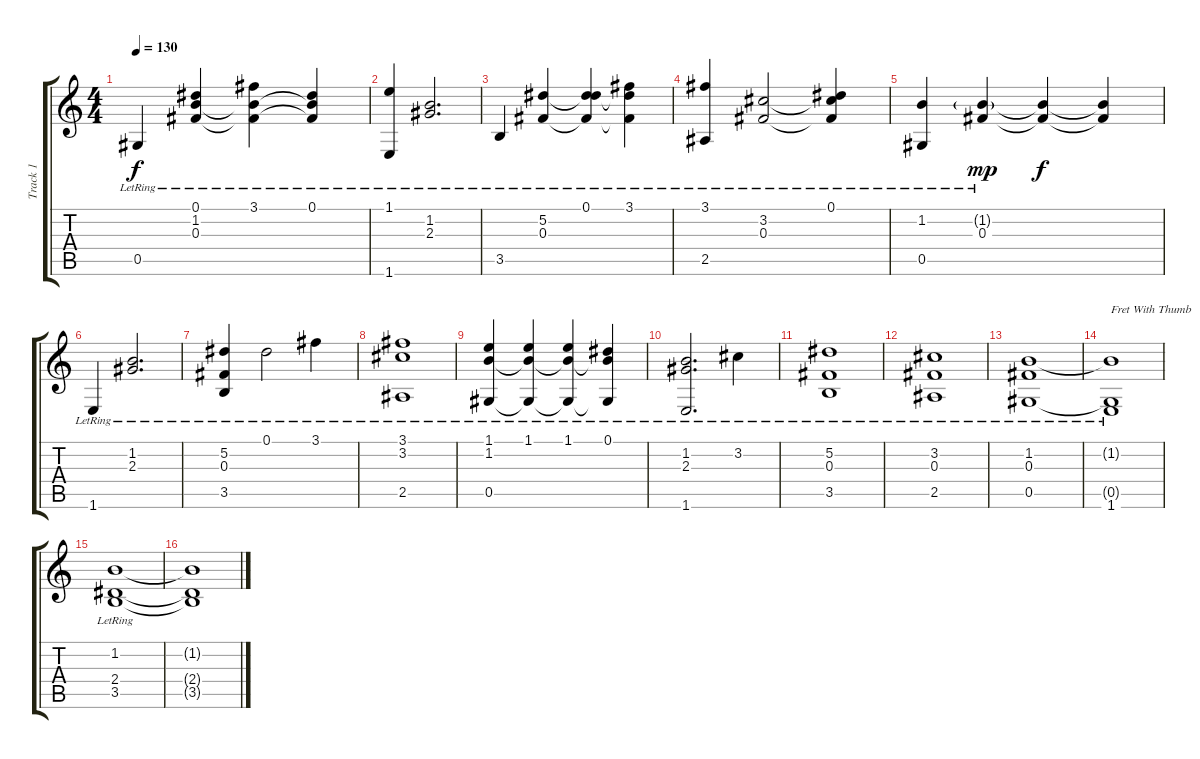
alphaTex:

\track ("Track 1" "Track 1") {instrument acousticguitarsteel}
\staff {score tabs}
\tuning (Eb4 Bb3 Gb3 Db3 Ab2 Eb2) {hide}
\ts (4 4)
\tempo 130
\clef g2
\ks c
0.5{lr}.4{dy f} (0.1{lr} 1.2{lr} 0.3{lr}).4 (3.1{lr} 1.2{t} 0.3{t}).4 (0.1{lr} 1.2{t} 0.3{t}).4 |
(1.1{lr} 1.6{lr}).4 (1.2{lr} 2.3{lr}).2{d} |
3.5{lr}.4 (5.2{lr} 0.3{lr}).4 (0.1{lr} 5.2{t} 0.3{t}).4 (3.1{lr} 5.2{t} 0.3{t}).4 |
(3.1{lr} 2.5{lr}).4 (3.2{lr} 0.3{lr}).2 (0.1{lr} 3.2{t} 0.3{t}).4 |
(1.2 0.5{lr}).4 (1.2{g} 0.3{lr}).4{dy mp} (1.2{t} 0.3{t}).4{dy f} (1.2{t} 0.3{t}).4 |
1.6{lr}.4 (1.2{lr} 2.3{lr}).2{d} |
(5.2{lr} 0.3{lr} 3.5{lr}).4 0.1{lr}.2 3.1{lr}.4 |
(3.1{lr} 3.2{lr} 2.5{lr}).1 |
(1.1{lr} 1.2{lr} 0.5{lr}).4 (1.1{lr} 1.2{t} 0.5{t}).4 (1.1{lr} 1.2{t} 0.5{t}).4 (0.1{lr} 1.2{t} 0.5{t}).4 |
(1.2{lr} 2.3{lr} 1.6{lr}).2{d} 3.2{lr}.4 |
(5.2{lr} 0.3{lr} 3.5{lr}).1 |
(3.2{lr} 0.3{lr} 2.5{lr}).1 |
(1.2{lr} 0.3{lr} 0.5{lr}).1 |
(1.2{t} 0.5{t} 1.6{lr}).1{txt "Fret With Thumb"} |
(1.2{lr} 2.4{lr} 3.5{lr}).1 |
(1.2{t} 2.4{t} 3.5{t}).1
